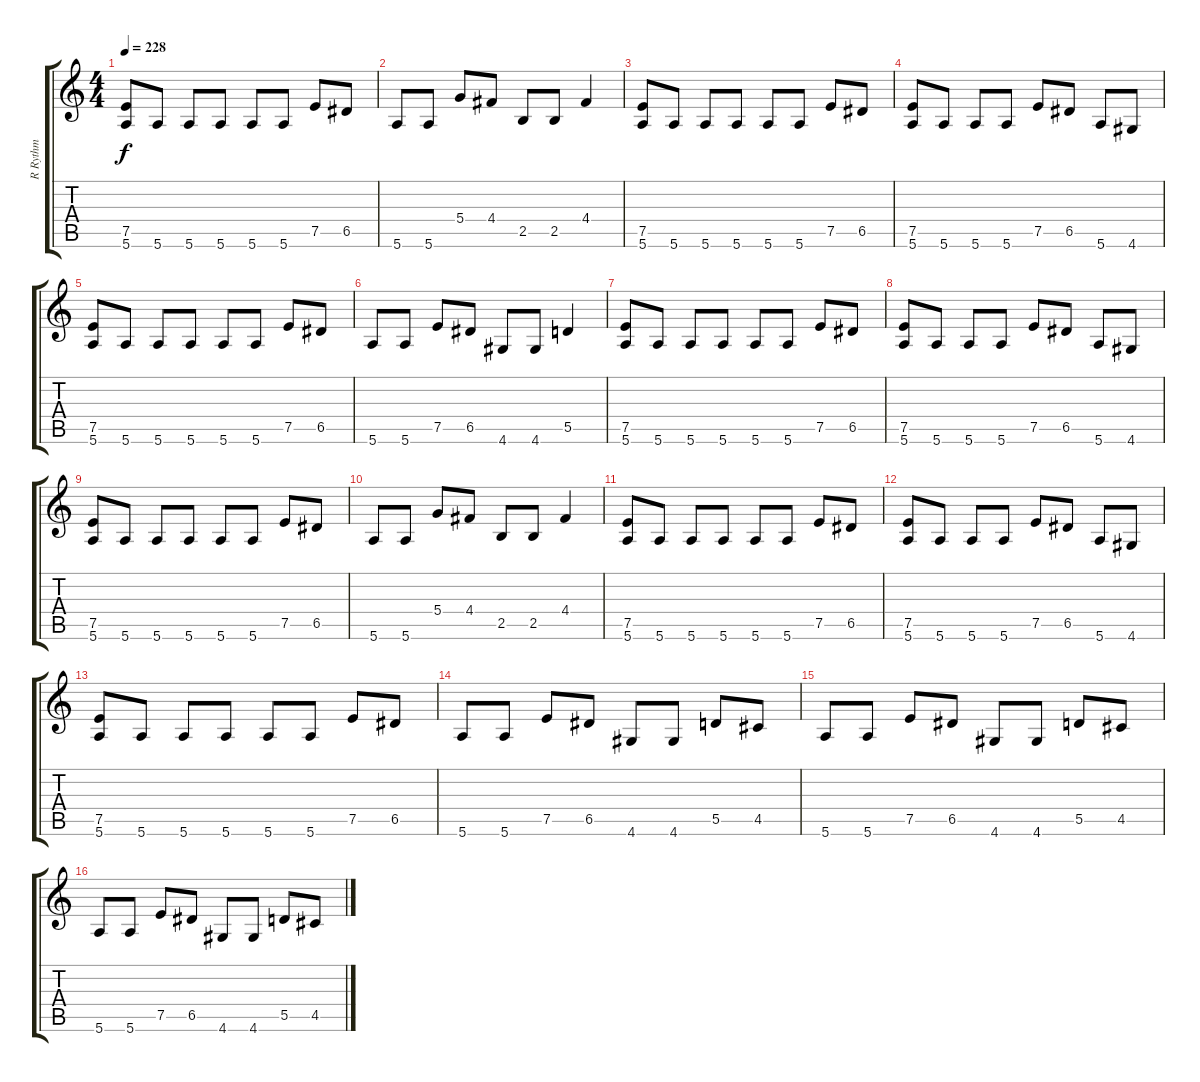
\track ("R Rythm" "R Rythm") {instrument overdrivenguitar}
\staff {score tabs}
\tuning (E4 B3 G3 D3 A2 E2) {hide}
\ts (4 4)
\tempo 228
\clef g2
\ks c
(7.5 5.6).8{dy f} 5.6.8 5.6.8 5.6.8 5.6.8 5.6.8 7.5.8 6.5.8 |
5.6.8 5.6.8 5.4.8 4.4.8 2.5.8 2.5.8 4.4.4 |
(7.5 5.6).8 5.6.8 5.6.8 5.6.8 5.6.8 5.6.8 7.5.8 6.5.8 |
(7.5 5.6).8 5.6.8 5.6.8 5.6.8 7.5.8 6.5.8 5.6.8 4.6.8 |
(7.5 5.6).8 5.6.8 5.6.8 5.6.8 5.6.8 5.6.8 7.5.8 6.5.8 |
5.6.8 5.6.8 7.5.8 6.5.8 4.6.8 4.6.8 5.5.4 |
(7.5 5.6).8 5.6.8 5.6.8 5.6.8 5.6.8 5.6.8 7.5.8 6.5.8 |
(7.5 5.6).8 5.6.8 5.6.8 5.6.8 7.5.8 6.5.8 5.6.8 4.6.8 |
(7.5 5.6).8 5.6.8 5.6.8 5.6.8 5.6.8 5.6.8 7.5.8 6.5.8 |
5.6.8 5.6.8 5.4.8 4.4.8 2.5.8 2.5.8 4.4.4 |
(7.5 5.6).8 5.6.8 5.6.8 5.6.8 5.6.8 5.6.8 7.5.8 6.5.8 |
(7.5 5.6).8 5.6.8 5.6.8 5.6.8 7.5.8 6.5.8 5.6.8 4.6.8 |
(7.5 5.6).8 5.6.8 5.6.8 5.6.8 5.6.8 5.6.8 7.5.8 6.5.8 |
5.6.8 5.6.8 7.5.8 6.5.8 4.6.8 4.6.8 5.5.8 4.5.8 |
5.6.8 5.6.8 7.5.8 6.5.8 4.6.8 4.6.8 5.5.8 4.5.8 |
5.6.8 5.6.8 7.5.8 6.5.8 4.6.8 4.6.8 5.5.8 4.5.8
